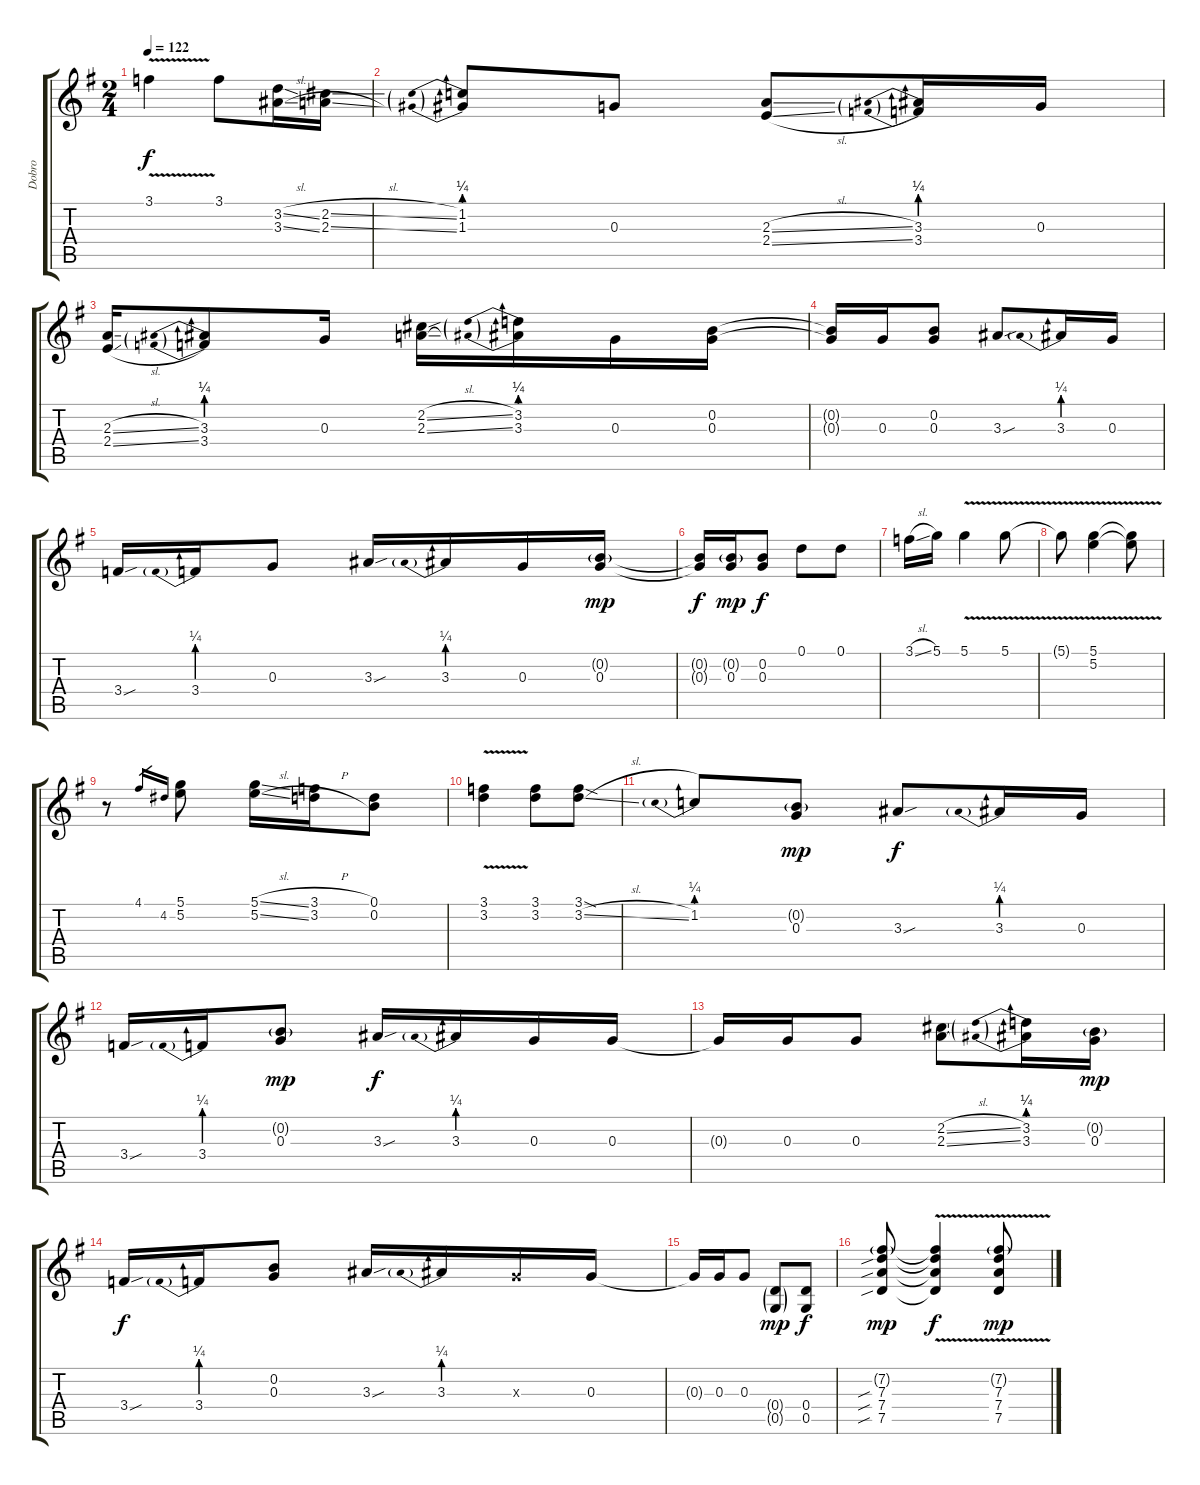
\track ("Dobro" "Dobro") {instrument acousticguitarsteel}
\staff {score tabs}
\tuning (D4 B3 G3 D3 G2 D2) {hide}
\ts (2 4)
\tempo 122
\clef g2
\ks g
3.1{v}.4{dy f} 3.1.8 (3.2{sl} 3.3{sl}).16 (2.2{sl} 2.3{sl}).16 |
(1.2{be (prebend 0 1 60 1)} 1.3{be (prebend 0 1 60 1)}).8 0.3.8 (2.3{sl} 2.4{sl}).8 (3.3{be (prebend 0 1 60 1)} 3.4{be (prebend 0 1 60 1)}).16 0.3.16 |
(2.3{sl} 2.4{sl}).16 (3.3{be (prebend 0 1 60 1)} 3.4{be (prebend 0 1 60 1)}).8 0.3.16 (2.2{sl} 2.3{sl}).16 (3.2{be (prebend 0 1 60 1)} 3.3{be (prebend 0 1 60 1)}).16 0.3.16 (0.2 0.3).16 |
(0.2{t} 0.3{t}).16 0.3.16 (0.2 0.3).8 3.3{sou}.8 3.3{be (prebend 0 1 60 1)}.16 0.3.16 |
3.4{sou}.16 3.4{be (prebend 0 1 60 1)}.16 0.3.8 3.3{sou}.16 3.3{be (prebend 0 1 60 1)}.16 0.3.16 (0.2{g} 0.3).16{dy mp} |
(0.2{t} 0.3{t}).16{dy f} (0.2{g} 0.3).16{dy mp} (0.2 0.3).8{dy f} 0.1.8 0.1.8 |
3.1{sl}.16 5.1.16 5.1{v}.4 5.1{v}.8 |
5.1{v t}.8 (5.1{v} 5.2{v}).4 (5.1{t} 5.2{t}).8 |
r.8 4.1.16{gr} 4.2.16{gr} (5.1 5.2).8 (5.1{sl} 5.2{sl}).16 (3.1{h} 3.2{h}).16 (0.1 0.2).8 |
(3.1{v} 3.2{v}).4 (3.1 3.2).8 (3.1{sod} 3.2{sl}).8 |
1.2{be (prebend 0 1 60 1)}.8 (0.2{g} 0.3).8{dy mp} 3.3{sou}.8{dy f} 3.3{be (prebend 0 1 60 1)}.16 0.3.16 |
3.4{sou}.16 3.4{be (prebend 0 1 60 1)}.16 (0.2{g} 0.3).8{dy mp} 3.3{sou}.16{dy f} 3.3{be (prebend 0 1 60 1)}.16 0.3.16 0.3.16 |
0.3{t}.16 0.3.16 0.3.8 (2.2{sl} 2.3{sl}).8 (3.2{be (prebend 0 1 60 1)} 3.3{be (prebend 0 1 60 1)}).16 (0.2{g} 0.3).16{dy mp} |
3.4{sou}.16{dy f} 3.4{be (prebend 0 1 60 1)}.16 (0.2 0.3).8 3.3{sou}.16 3.3{be (prebend 0 1 60 1)}.16 0.3{x}.16 0.3.16 |
0.3{t}.16 0.3.16 0.3.8 (0.4{g} 0.5{g}).8{dy mp} (0.4 0.5).8{dy f} |
(7.2{g} 7.3{sib} 7.4{sib} 7.5{sib}).8{dy mp} (7.2{v t} 7.3{v t} 7.4{v t} 7.5{v t}).4{dy f} (7.2{v g} 7.3{v} 7.4{v} 7.5{v}).8{dy mp}
